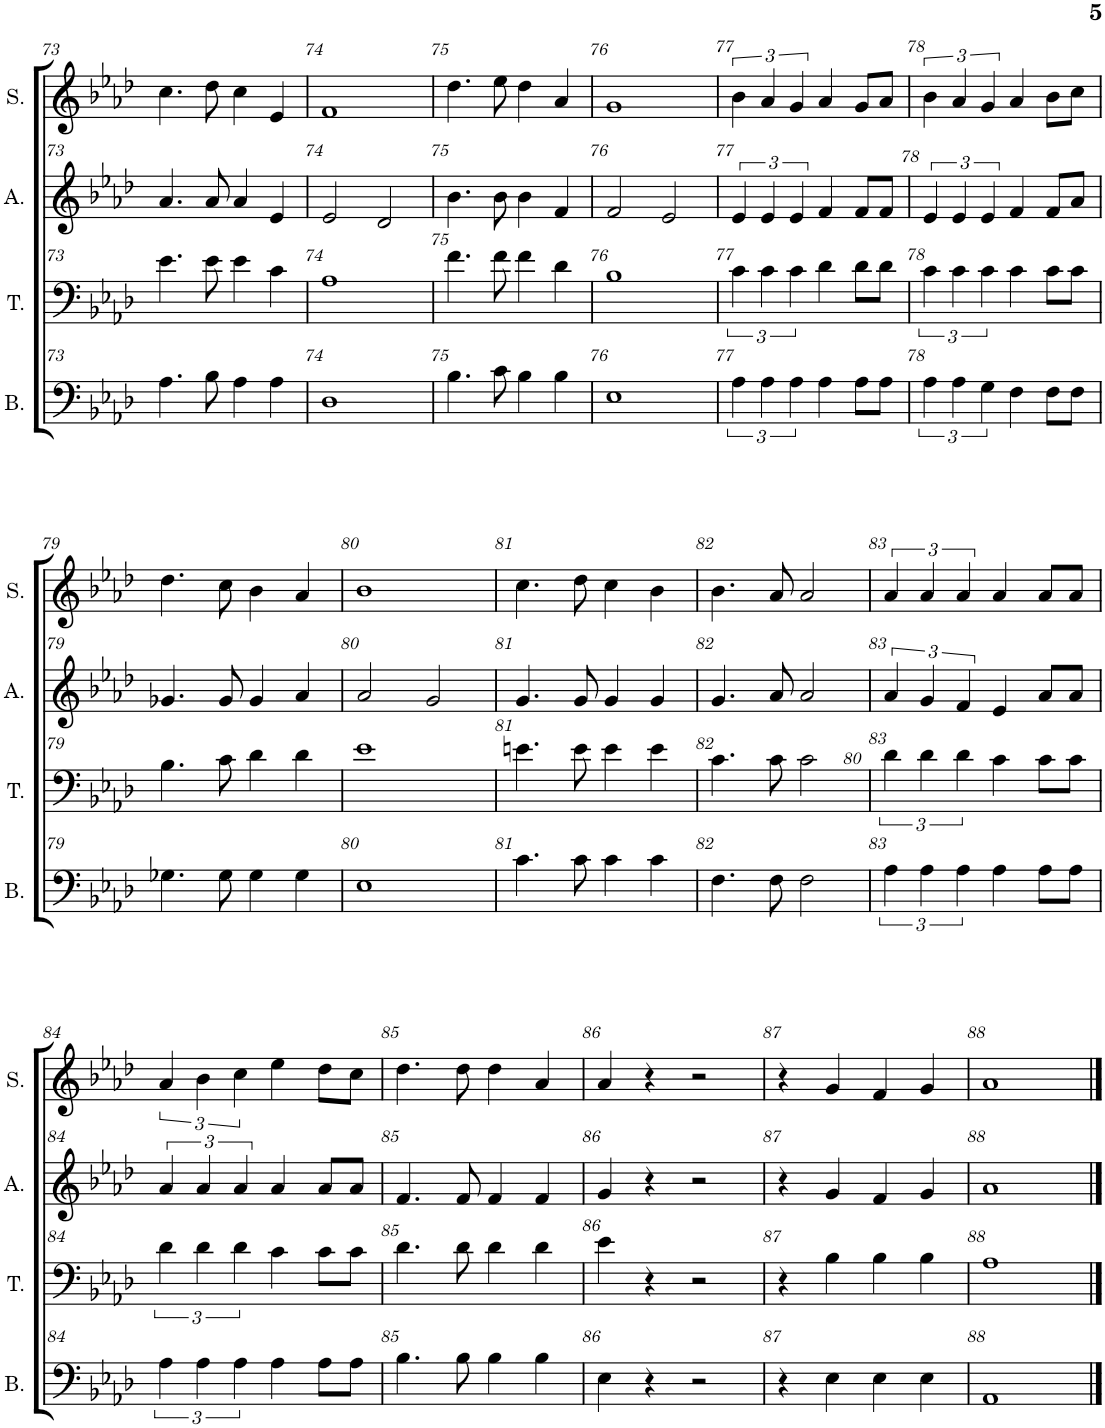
**kern	**kern	**kern	**kern
*part4	*part3	*part2	*part1
*staff4	*staff3	*staff2	*staff1
*I"Bass	*I"Tenor	*I"Alto	*I"Soprano
*I'B.	*I'T.	*I'A.	*I'S.
!!LO:PB:g=z
*clefF4	*clefF4	*clefG2	*clefG2
*k[b-e-a-d-]	*k[b-e-a-d-]	*k[b-e-a-d-]	*k[b-e-a-d-]
*M4/4	*M4/4	*M4/4	*M4/4
=73	=73	=73	=73
4.A-\	4.e-\	4.a-/	4.cc\
8B-\	8e-\	8a-/	8dd-\
4A-\	4e-\	4a-/	4cc\
4A-\	4c\	4e-/	4e-/
=74	=74	=74	=74
1D-	1A-	2e-/	1f
.	.	2d-/	.
=75	=75	=75	=75
4.B-\	4.f\	4.b-\	4.dd-\
8c\	8f\	8b-\	8ee-\
4B-\	4f\	4b-\	4dd-\
4B-\	4d-\	4f/	4a-/
=76	=76	=76	=76
1E-	1B-	2f/	1g
.	.	2e-/	.
=77	=77	=77	=77
6A-\	6c\	6e-/	6b-\
6A-\	6c\	6e-/	6a-/
6A-\	6c\	6e-/	6g/
4A-\	4d-\	4f/	4a-/
8A-\L	8d-\L	8f/L	8g/L
8A-\J	8d-\J	8f/J	8a-/J
=78	=78	=78	=78
6A-\	6c\	6e-/	6b-\
6A-\	6c\	6e-/	6a-/
6G\	6c\	6e-/	6g/
4F\	4c\	4f/	4a-/
8F\L	8c\L	8f/L	8b-\L
8F\J	8c\J	8a-/J	8cc\J
!!LO:LB:g=z
=79	=79	=79	=79
4.G-X\	4.B-\	4.g-X/	4.dd-\
8G-\	8c\	8g-/	8cc\
4G-\	4d-\	4g-/	4b-\
4G-\	4d-\	4a-/	4a-/
=80	=80	=80	=80
1E-	1e-	2a-/	1b-
.	.	2g/	.
=81	=81	=81	=81
4.c\	4.en\	4.g/	4.cc\
8c\	8e\	8g/	8dd-\
4c\	4e\	4g/	4cc\
4c\	4e\	4g/	4b-\
=82	=82	=82	=82
4.F\	4.c\	4.g/	4.b-\
8F\	8c\	8a-/	8a-/
2F\	2c\	2a-/	2a-/
=83	=83	=83	=83
6A-\	6d-\	6a-/	6a-/
6A-\	6d-\	6g/	6a-/
6A-\	6d-\	6f/	6a-/
4A-\	4c\	4e-/	4a-/
8A-\L	8c\L	8a-/L	8a-/L
8A-\J	8c\J	8a-/J	8a-/J
!!LO:LB:g=z
=84	=84	=84	=84
6A-\	6d-\	6a-/	6a-/
6A-\	6d-\	6a-/	6b-\
6A-\	6d-\	6a-/	6cc\
4A-\	4c\	4a-/	4ee-\
8A-\L	8c\L	8a-/L	8dd-\L
8A-\J	8c\J	8a-/J	8cc\J
=85	=85	=85	=85
4.B-\	4.d-\	4.f/	4.dd-\
8B-\	8d-\	8f/	8dd-\
4B-\	4d-\	4f/	4dd-\
4B-\	4d-\	4f/	4a-/
=86	=86	=86	=86
4E-\	4e-\	4g/	4a-/
4r	4r	4r	4r
2r	2r	2r	2r
=87	=87	=87	=87
4r	4r	4r	4r
4E-\	4B-\	4g/	4g/
4E-\	4B-\	4f/	4f/
4E-\	4B-\	4g/	4g/
=88	=88	=88	=88
1AA-	1A-	1a-	1a-
==	==	==	==
*-	*-	*-	*-
